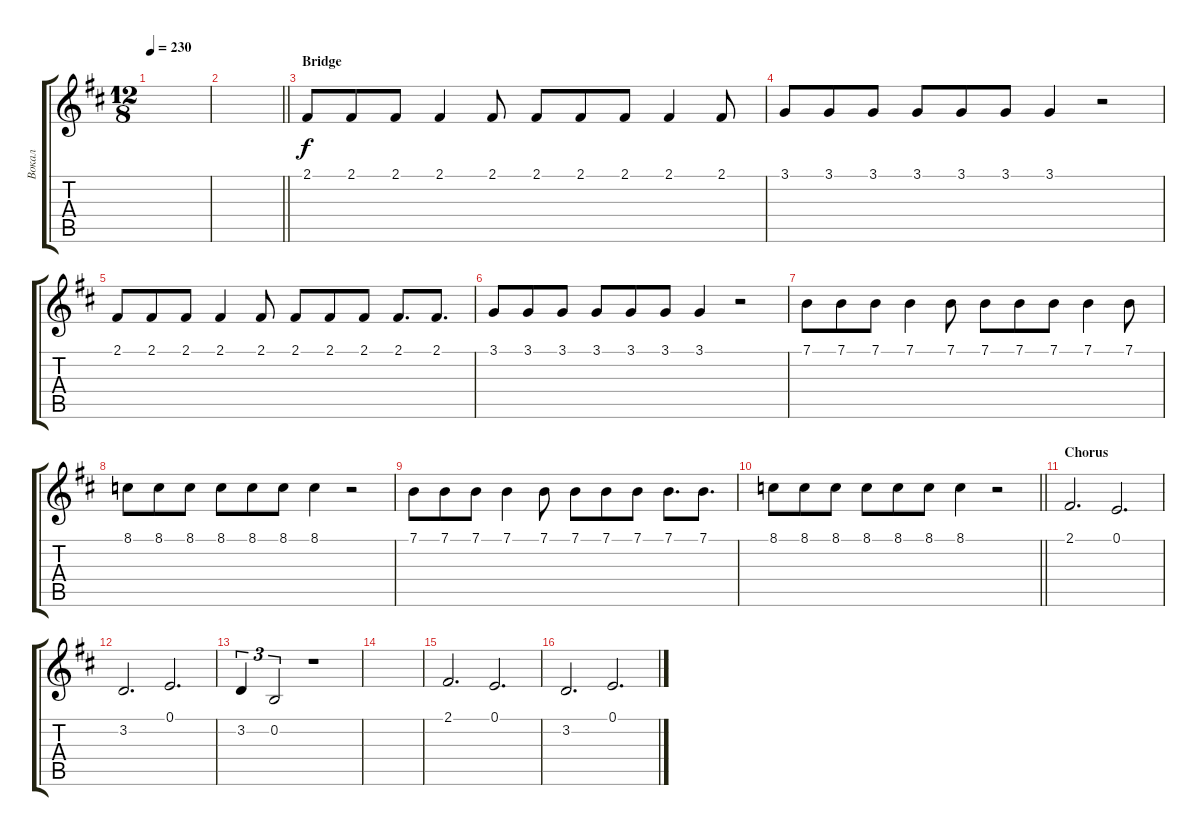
\track ("Вокал" "Вокал") {instrument trumpet}
\staff {score tabs}
\tuning (E4 B3 G3 D3 A2 E2) {hide}
\ts (12 8)
\tempo 230
\clef g2
\ks bminor
|
\barLineRight lightlight
|
\section ("" "Bridge")
2.1.8 2.1.8 2.1.8 2.1.4 2.1.8 2.1.8 2.1.8 2.1.8 2.1.4 2.1.8 |
3.1.8 3.1.8 3.1.8 3.1.8 3.1.8 3.1.8 3.1.4 r.2 |
2.1.8 2.1.8 2.1.8 2.1.4 2.1.8 2.1.8 2.1.8 2.1.8 2.1.8{d} 2.1.8{d} |
3.1.8 3.1.8 3.1.8 3.1.8 3.1.8 3.1.8 3.1.4 r.2 |
7.1.8 7.1.8 7.1.8 7.1.4 7.1.8 7.1.8 7.1.8 7.1.8 7.1.4 7.1.8 |
8.1.8 8.1.8 8.1.8 8.1.8 8.1.8 8.1.8 8.1.4 r.2 |
7.1.8 7.1.8 7.1.8 7.1.4 7.1.8 7.1.8 7.1.8 7.1.8 7.1.8{d} 7.1.8{d} |
\barLineRight lightlight
8.1.8 8.1.8 8.1.8 8.1.8 8.1.8 8.1.8 8.1.4 r.2 |
\section ("" "Chorus")
2.1.2{d} 0.1.2{d} |
3.2.2{d} 0.1.2{d} |
3.2.4{tu (3 2)} 0.2.2{tu (3 2)} r.1 |
|
2.1.2{d} 0.1.2{d} |
3.2.2{d} 0.1.2{d}
